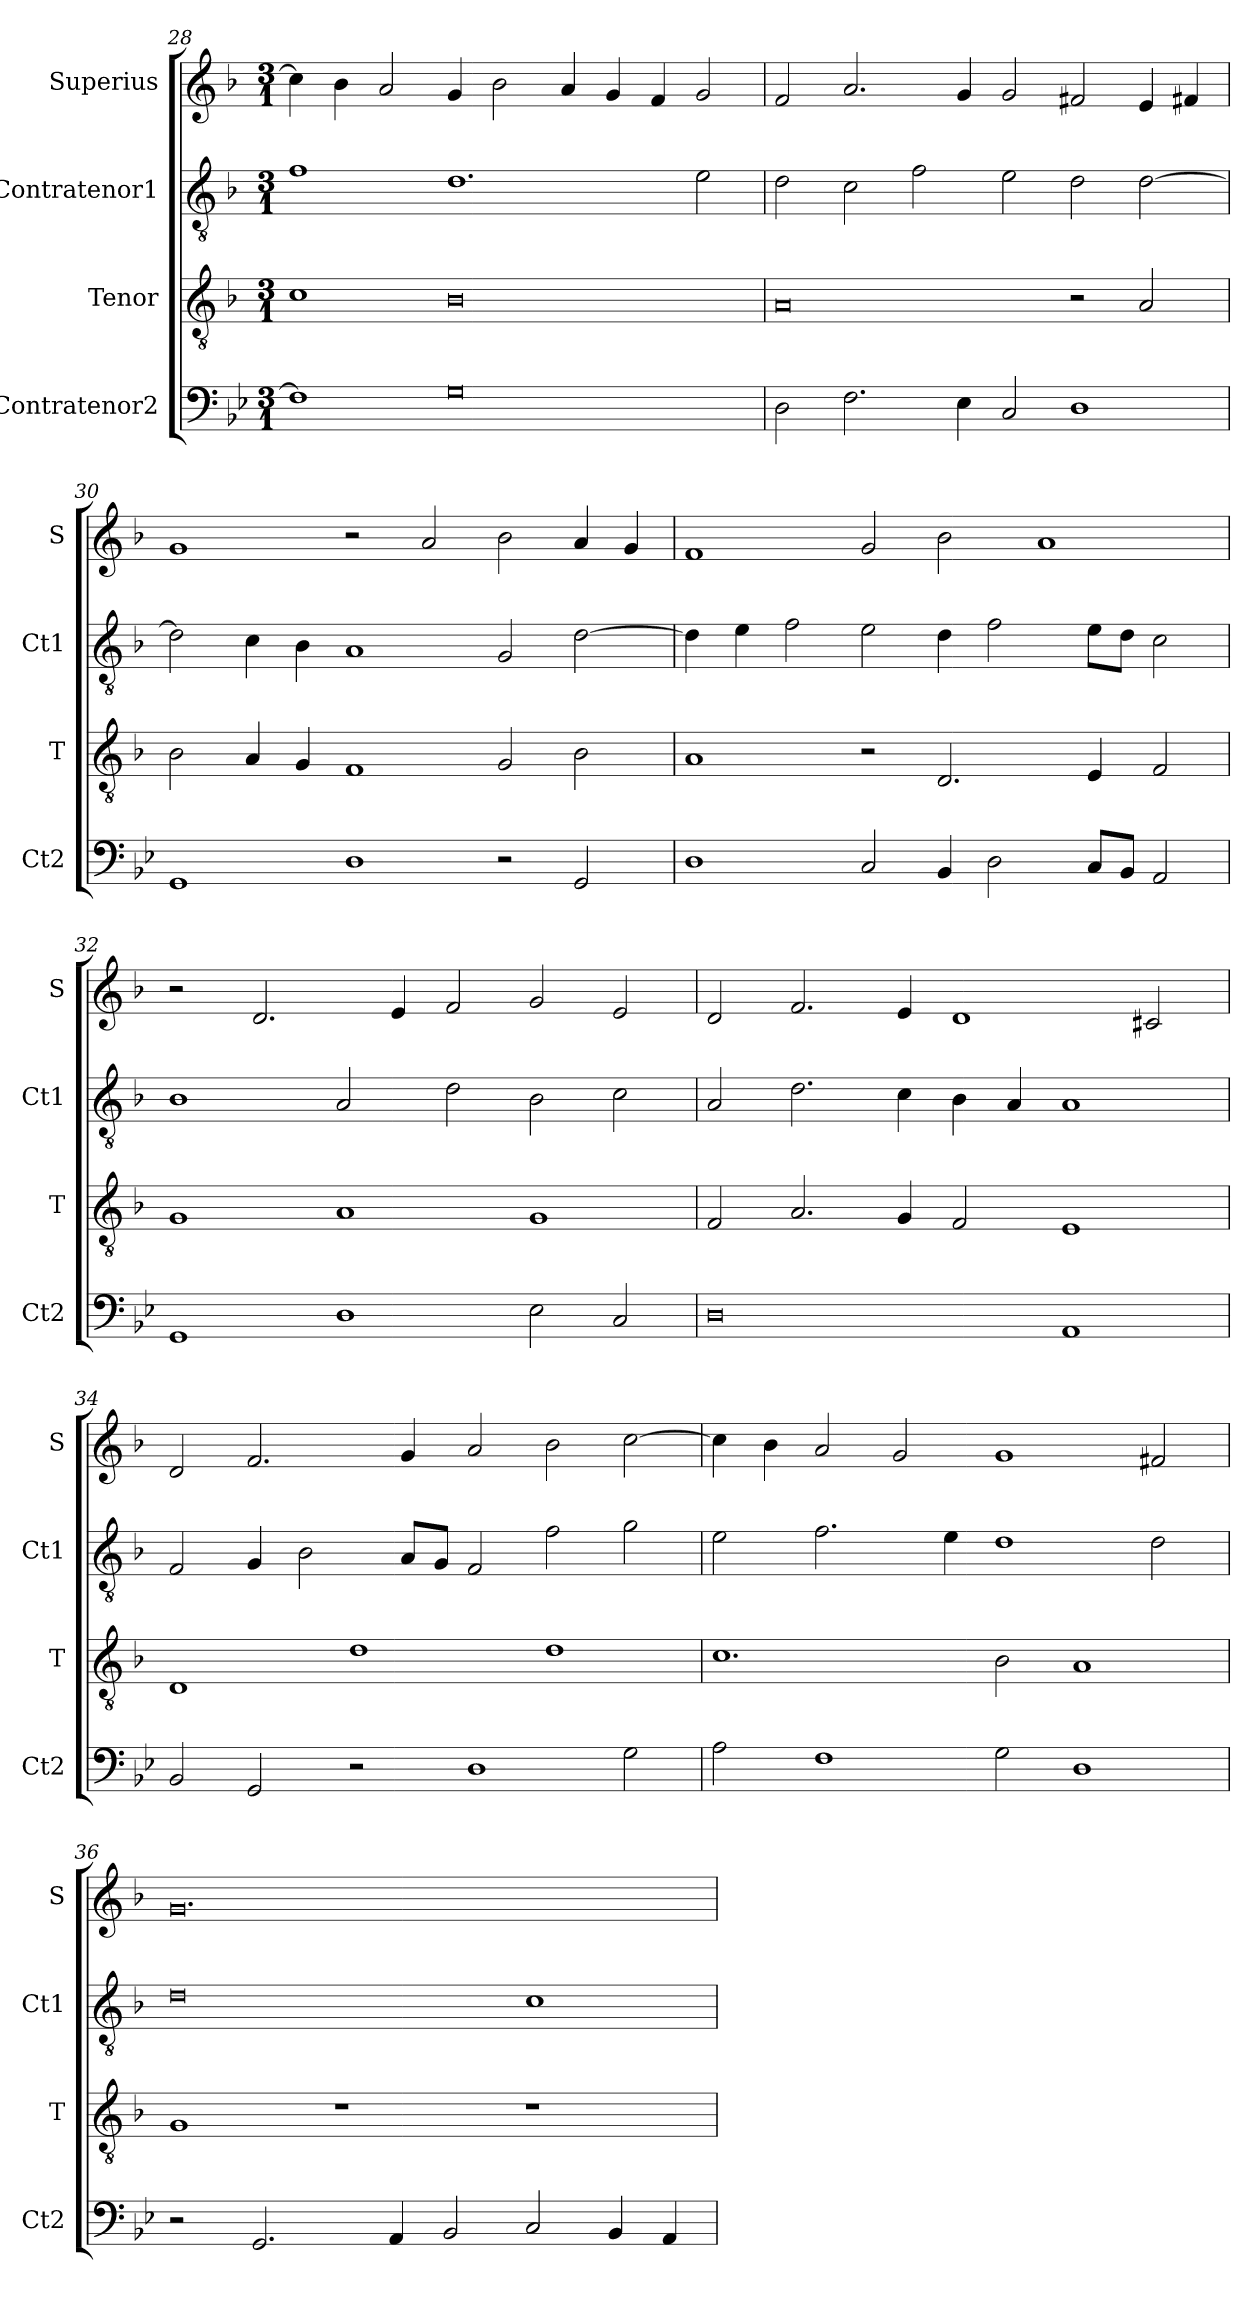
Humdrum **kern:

**kern	**kern	**kern	**kern
*part4	*part3	*part2	*part1
*staff4	*staff3	*staff2	*staff1
*I"Contratenor2	*I"Tenor	*I"Contratenor1	*I"Superius
*I'Ct2	*I'T	*I'Ct1	*I'S
*clefF4	*clefGv2	*clefGv2	*clefG2
*k[b-e-]	*k[b-]	*k[b-]	*k[b-]
*M3/1	*M3/1	*M3/1	*M3/1
=28	=28	=28	=28
1F]	1c	1f	4cc\]
.	.	.	4b-\
.	.	.	2a/
0G	0B-	1.d	4g/
.	.	.	2b-\
.	.	.	4a/
.	.	.	4g/
.	.	.	4f/
.	.	2e\	2g/
=29	=29	=29	=29
2D\	0A	2d\	2f/
2.F\	.	2c\	2.a/
.	.	2f\	.
4E-\	.	.	4g/
2C/	.	2e\	2g/
1D	2r	2d\	2f#X/
.	2A/	[2d\	4e/
.	.	.	4f#X/
=30	=30	=30	=30
1GG	2B-\	2d\]	1g
.	4A/	4c\	.
.	4G/	4B-\	.
1D	1F	1A	2r
.	.	.	2a/
2r	2G/	2G/	2b-\
2GG/	2B-\	[2d\	4a/
.	.	.	4g/
=31	=31	=31	=31
1D	1A	4d\]	1f
.	.	4e\	.
.	.	2f\	.
2C/	2r	2e\	2g/
4BB-/	2.D/	4d\	2b-\
2D\	.	2f\	.
.	.	.	1a
8C/L	4E/	8e\L	.
8BB-/J	.	8d\J	.
2AA/	2F/	2c\	.
=32	=32	=32	=32
1GG	1G	1B-	2r
.	.	.	2.d/
1D	1A	2A/	.
.	.	.	4e/
.	.	2d\	2f/
2E-\	1G	2B-\	2g/
2C/	.	2c\	2e/
=33	=33	=33	=33
0D	2F/	2A/	2d/
.	2.A/	2.d\	2.f/
.	4G/	4c\	4e/
.	2F/	4B-\	1d
.	.	4A/	.
1AA	1E	1A	.
.	.	.	2c#X/
=34	=34	=34	=34
2BB-/	1D	2F/	2d/
2GG/	.	4G/	2.f/
.	.	2B-\	.
2r	1d	.	.
.	.	8A/L	4g/
.	.	8G/J	.
1D	.	2F/	2a/
.	1d	2f\	2b-\
2G\	.	2g\	[2cc\
=35	=35	=35	=35
2A\	1.c	2e\	4cc\]
.	.	.	4b-\
1F	.	2.f\	2a/
.	.	.	2g/
.	.	4e\	.
2G\	2B-\	1d	1g
1D	1A	.	.
.	.	2d\	2f#X/
=36	=36	=36	=36
2r	1G	0d	0.g
2.GG/	.	.	.
.	1r	.	.
4AA/	.	.	.
2BB-/	.	.	.
2C/	1r	1c	.
4BB-/	.	.	.
4AA/	.	.	.
=	=	=	=
*-	*-	*-	*-
